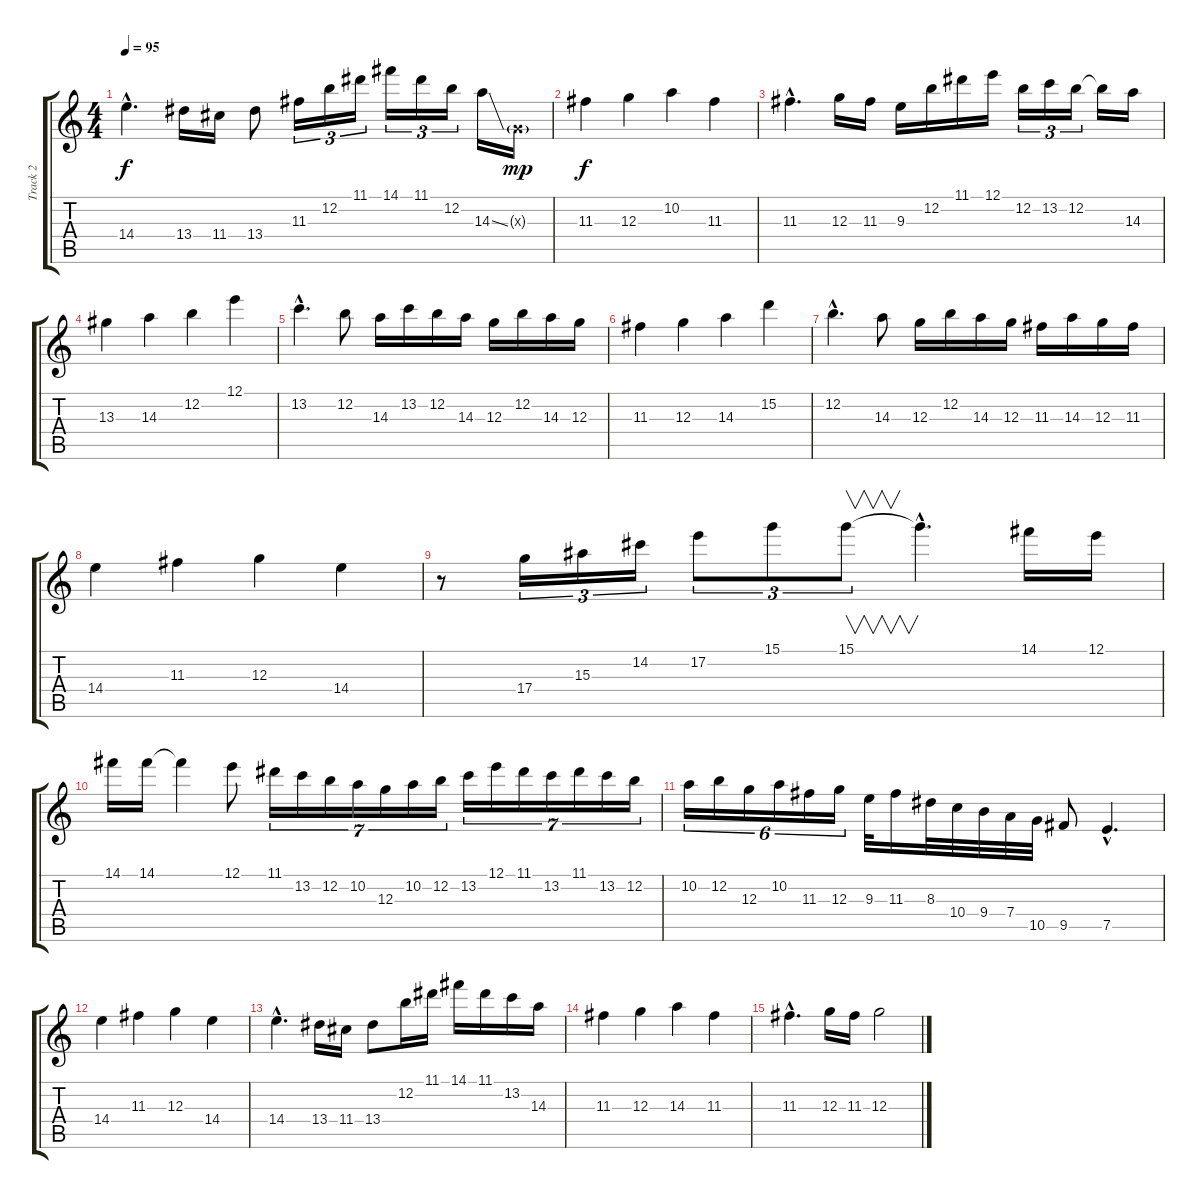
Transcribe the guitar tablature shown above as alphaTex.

\track ("Track 2" "Track 2") {instrument acousticguitarnylon}
\staff {score tabs}
\tuning (E4 B3 G3 D3 A2 E2) {hide}
\ts (4 4)
\tempo 95
\clef g2
\ks c
14.4{hac}.4{d dy f} 13.4.16 11.4.16 13.4.8 11.3.16{tu (3 2)} 12.2.16{tu (3 2)} 11.1.16{tu (3 2)} 14.1.16{tu (3 2)} 11.1.16{tu (3 2)} 12.2.16{tu (3 2)} 14.3{ss}.16 0.3{g x}.16{dy mp} |
11.3.4{dy f} 12.3.4 10.2.4 11.3.4 |
11.3{hac}.4{d} 12.3.16 11.3.16 9.3.16 12.2.16 11.1.16 12.1.16 12.2.16{tu (3 2)} 13.2.16{tu (3 2)} 12.2.16{tu (3 2)} 12.2{t}.16 14.3.16 |
13.3.4 14.3.4 12.2.4 12.1.4 |
13.2{hac}.4{d} 12.2.8 14.3.16 13.2.16 12.2.16 14.3.16 12.3.16 12.2.16 14.3.16 12.3.16 |
11.3.4 12.3.4 14.3.4 15.2.4 |
12.2{hac}.4{d} 14.3.8 12.3.16 12.2.16 14.3.16 12.3.16 11.3.16 14.3.16 12.3.16 11.3.16 |
14.4.4 11.3.4 12.3.4 14.4.4 |
r.8 17.4.16{tu (3 2)} 15.3.16{tu (3 2)} 14.2.16{tu (3 2)} 17.2.8{tu (3 2)} 15.1.8{tu (3 2)} 15.1.8{v tu (3 2)} 15.1{hac t}.4{d} 14.1.16 12.1.16 |
14.1.16 14.1.16 14.1{t}.4 12.1.8 11.1.16{tu (7 4)} 13.2.16{tu (7 4)} 12.2.16{tu (7 4)} 10.2.16{tu (7 4)} 12.3.16{tu (7 4)} 10.2.16{tu (7 4)} 12.2.16{tu (7 4)} 13.2.16{tu (7 4)} 12.1.16{tu (7 4)} 11.1.16{tu (7 4)} 13.2.16{tu (7 4)} 11.1.16{tu (7 4)} 13.2.16{tu (7 4)} 12.2.16{tu (7 4)} |
10.2.16{tu (6 4)} 12.2.16{tu (6 4)} 12.3.16{tu (6 4)} 10.2.16{tu (6 4)} 11.3.16{tu (6 4)} 12.3.16{tu (6 4)} 9.3.32 11.3.16 8.3.32 10.4.32 9.4.32 7.4.32 10.5.32 9.5.8 7.5{hac}.4{d} |
14.4.4 11.3.4 12.3.4 14.4.4 |
14.4{hac}.4{d} 13.4.16 11.4.16 13.4.8 12.2.16 11.1.16 14.1.16 11.1.16 13.2.16 14.3.16 |
11.3.4 12.3.4 14.3.4 11.3.4 |
11.3{hac}.4{d} 12.3.16 11.3.16 12.3.2
